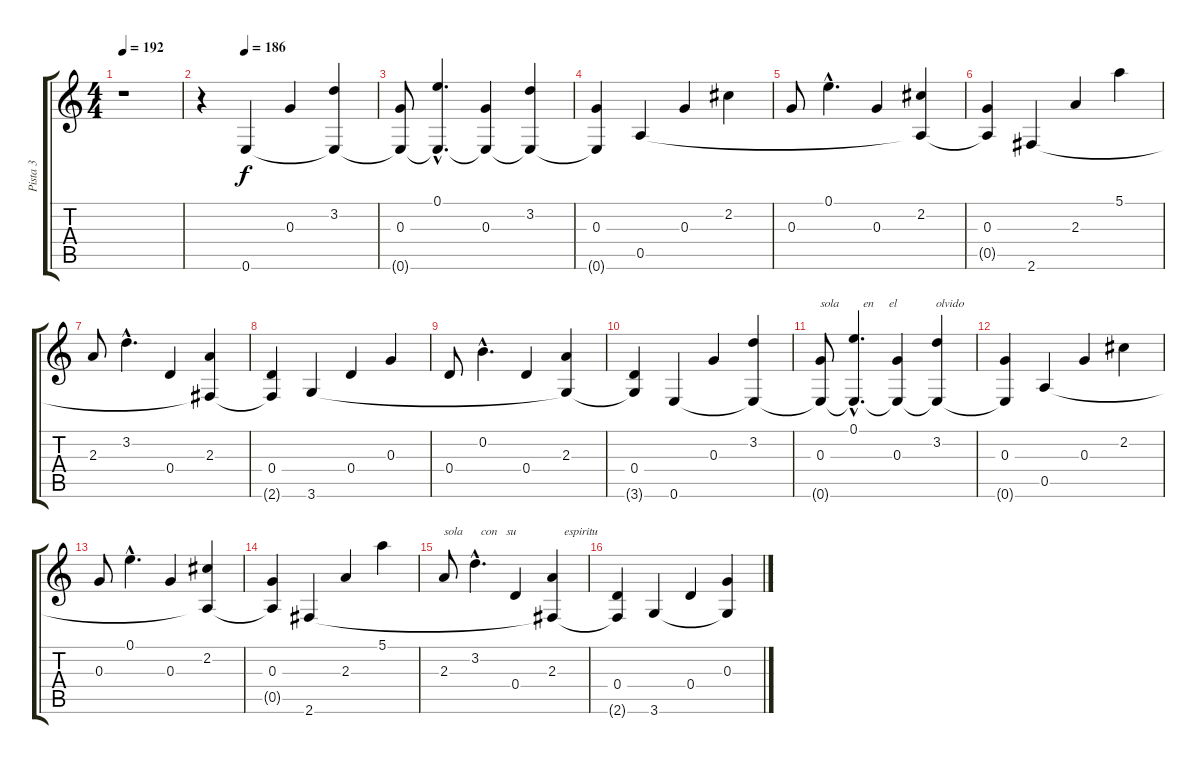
\track ("Pista 3" "Pista 3") {instrument acousticguitarsteel}
\staff {score tabs}
\tuning (E4 B3 G3 D3 A2 E2) {hide}
\ts (4 4)
\tempo 192
\clef g2
\ks c
r.1{dy f instrument acousticguitarsteel} |
\tempo (186 0.25)
r.4 0.6.4 0.3.4 (3.2 0.6{t}).4 |
(0.3 0.6{t}).8 (0.1{hac} 0.6{hac t}).4{d} (0.3 0.6{t}).4 (3.2 0.6{t}).4 |
(0.3 0.6{t}).4 0.5.4 0.3.4 2.2.4 |
0.3.8 0.1{hac}.4{d} 0.3.4 (2.2 0.5{t}).4 |
(0.3 0.5{t}).4 2.6.4 2.3.4 5.1.4 |
2.3.8 3.2{hac}.4{d} 0.4.4 (2.3 2.6{t}).4 |
(0.4 2.6{t}).4 3.6.4 0.4.4 0.3.4 |
0.4.8 0.2{hac}.4{d} 0.4.4 (2.3 3.6{t}).4 |
(0.4 3.6{t}).4 0.6.4 0.3.4 (3.2 0.6{t}).4 |
(0.3 0.6{t}).8{txt "sola        en     el             olvido"} (0.1{hac} 0.6{hac t}).4{d} (0.3 0.6{t}).4 (3.2 0.6{t}).4 |
(0.3 0.6{t}).4 0.5.4 0.3.4 2.2.4 |
0.3.8 0.1{hac}.4{d} 0.3.4 (2.2 0.5{t}).4 |
(0.3 0.5{t}).4 2.6.4 2.3.4 5.1.4 |
2.3.8{txt "sola      con   su                espiritu"} 3.2{hac}.4{d} 0.4.4 (2.3 2.6{t}).4 |
(0.4 2.6{t}).4 3.6.4 0.4.4 (0.3 3.6{t}).4
